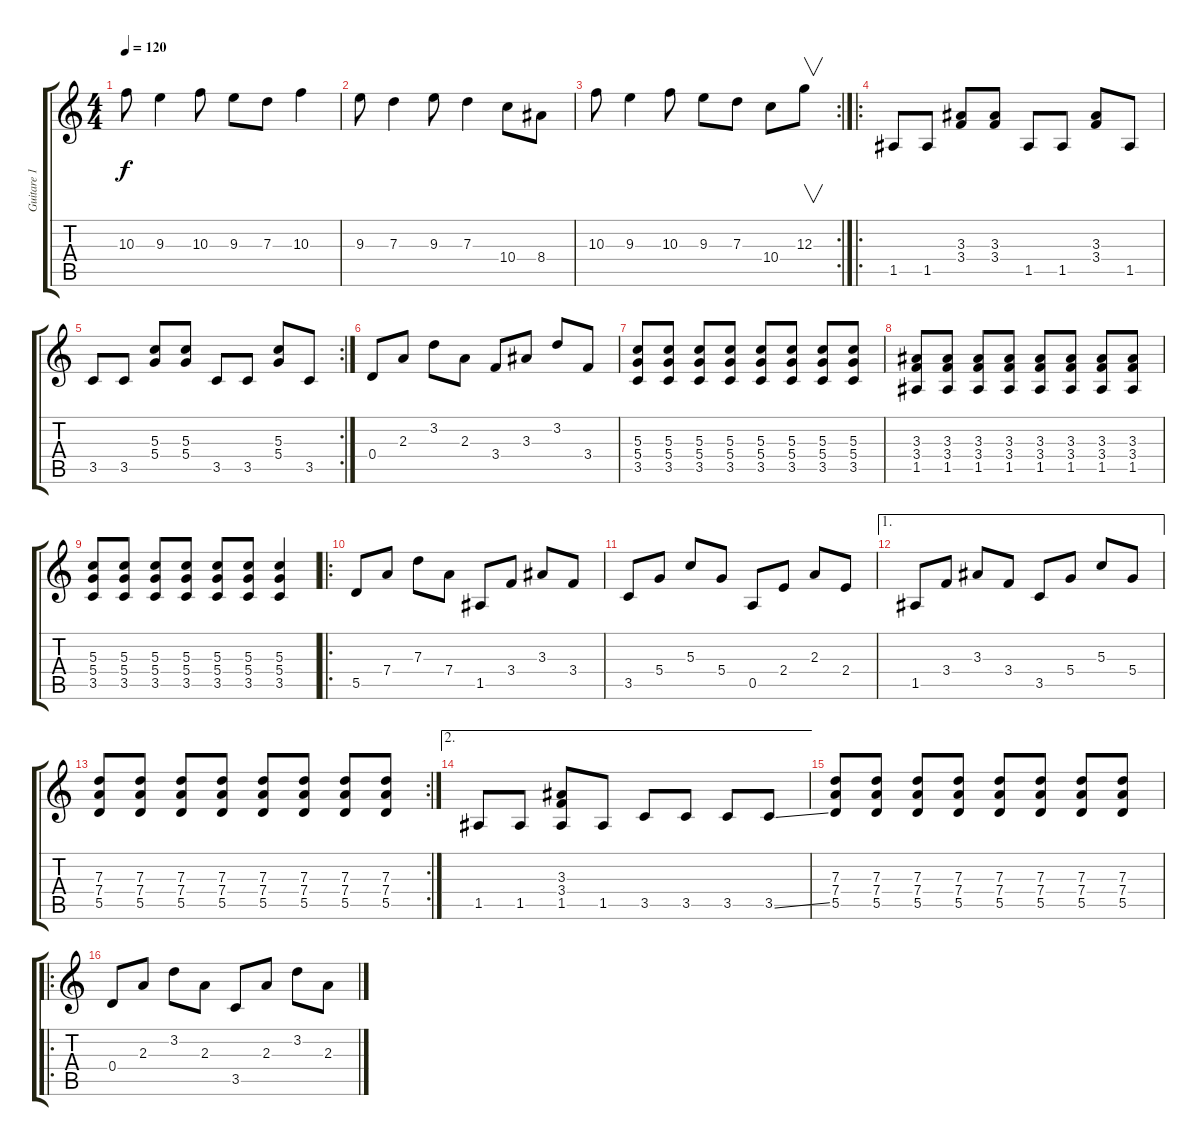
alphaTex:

\track ("Guitare 1" "Guitare 1") {instrument electricguitarclean}
\staff {score tabs}
\tuning (E4 B3 G3 D3 A2 E2) {hide}
\ts (4 4)
\tempo 120
\clef g2
\ks c
10.3.8{dy f} 9.3.4 10.3.8 9.3.8 7.3.8 10.3.4 |
9.3.8 7.3.4 9.3.8 7.3.4 10.4.8 8.4.8 |
\rc 2
10.3.8 9.3.4 10.3.8 9.3.8 7.3.8 10.4.8 12.3.8{v} |
\ro
1.5.8 1.5.8 (3.3 3.4).8 (3.3 3.4).8 1.5.8 1.5.8 (3.3 3.4).8 1.5.8 |
\rc 2
3.5.8 3.5.8 (5.3 5.4).8 (5.3 5.4).8 3.5.8 3.5.8 (5.3 5.4).8 3.5.8 |
0.4.8 2.3.8 3.2.8 2.3.8 3.4.8 3.3.8 3.2.8 3.4.8 |
(5.3 5.4 3.5).8 (5.3 5.4 3.5).8 (5.3 5.4 3.5).8 (5.3 5.4 3.5).8 (5.3 5.4 3.5).8 (5.3 5.4 3.5).8 (5.3 5.4 3.5).8 (5.3 5.4 3.5).8 |
(3.3 3.4 1.5).8 (3.3 3.4 1.5).8 (3.3 3.4 1.5).8 (3.3 3.4 1.5).8 (3.3 3.4 1.5).8 (3.3 3.4 1.5).8 (3.3 3.4 1.5).8 (3.3 3.4 1.5).8 |
(5.3 5.4 3.5).8 (5.3 5.4 3.5).8 (5.3 5.4 3.5).8 (5.3 5.4 3.5).8 (5.3 5.4 3.5).8 (5.3 5.4 3.5).8 (5.3 5.4 3.5).4 |
\ro
5.5.8 7.4.8 7.3.8 7.4.8 1.5.8 3.4.8 3.3.8 3.4.8 |
3.5.8 5.4.8 5.3.8 5.4.8 0.5.8 2.4.8 2.3.8 2.4.8 |
\ae 1
1.5.8 3.4.8 3.3.8 3.4.8 3.5.8 5.4.8 5.3.8 5.4.8 |
\rc 2
(7.3 7.4 5.5).8 (7.3 7.4 5.5).8 (7.3 7.4 5.5).8 (7.3 7.4 5.5).8 (7.3 7.4 5.5).8 (7.3 7.4 5.5).8 (7.3 7.4 5.5).8 (7.3 7.4 5.5).8 |
\ae 2
1.5.8 1.5.8 (3.3 3.4 1.5).8 1.5.8 3.5.8 3.5.8 3.5.8 3.5{ss}.8 |
(7.3 7.4 5.5).8 (7.3 7.4 5.5).8 (7.3 7.4 5.5).8 (7.3 7.4 5.5).8 (7.3 7.4 5.5).8 (7.3 7.4 5.5).8 (7.3 7.4 5.5).8 (7.3 7.4 5.5).8 |
\ro
0.4.8 2.3.8 3.2.8 2.3.8 3.5.8 2.3.8 3.2.8 2.3.8
